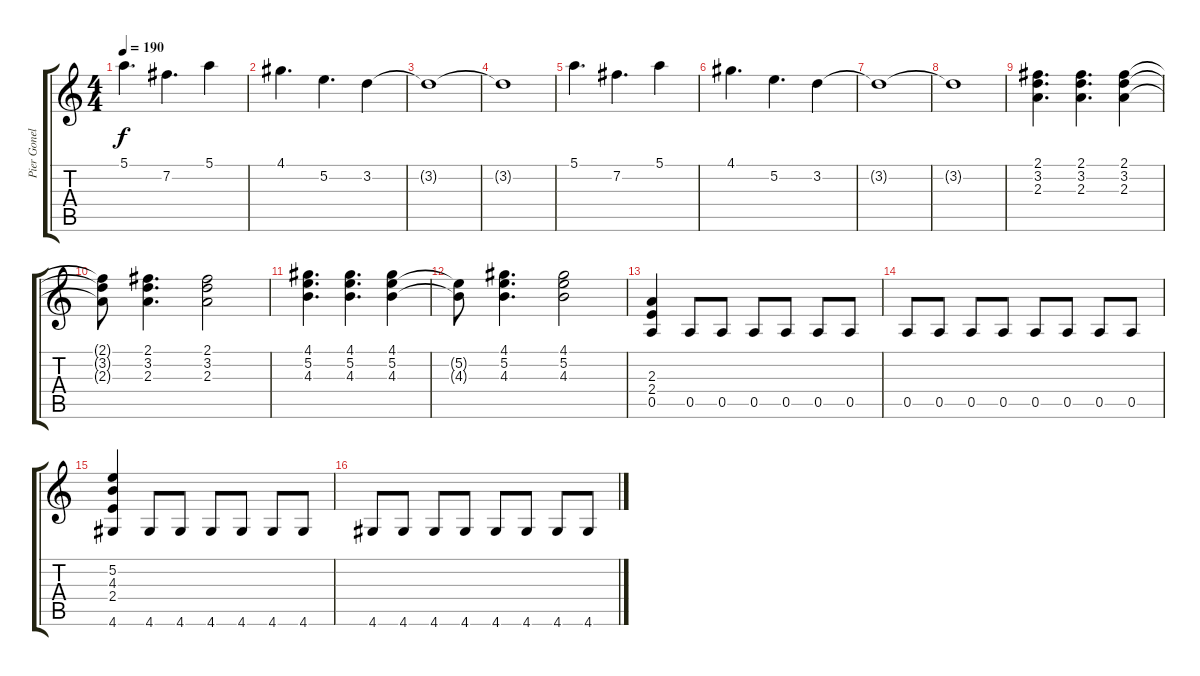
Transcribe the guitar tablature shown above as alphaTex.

\track ("Pier Gonella guitar 2" "Pier Gonel") {instrument distortionguitar}
\staff {score tabs}
\tuning (E4 B3 G3 D3 A2 E2) {hide}
\ts (4 4)
\tempo 190
\clef g2
\ks c
5.1.4{d dy f} 7.2.4{d} 5.1.4 |
4.1.4{d} 5.2.4{d} 3.2.4 |
3.2{t}.1 |
3.2{t}.1 |
5.1.4{d} 7.2.4{d} 5.1.4 |
4.1.4{d} 5.2.4{d} 3.2.4 |
3.2{t}.1 |
3.2{t}.1 |
(2.1 3.2 2.3).4{d} (2.1 3.2 2.3).4{d} (2.1 3.2 2.3).4 |
(2.1{t} 3.2{t} 2.3{t}).8 (2.1 3.2 2.3).4{d} (2.1 3.2 2.3).2 |
(4.1 5.2 4.3).4{d} (4.1 5.2 4.3).4{d} (4.1 5.2 4.3).4 |
(5.2{t} 4.3{t}).8 (4.1 5.2 4.3).4{d} (4.1 5.2 4.3).2 |
(2.3 2.4 0.5).4 0.5.8 0.5.8 0.5.8 0.5.8 0.5.8 0.5.8 |
0.5.8 0.5.8 0.5.8 0.5.8 0.5.8 0.5.8 0.5.8 0.5.8 |
(5.2 4.3 2.4 4.6).4 4.6.8 4.6.8 4.6.8 4.6.8 4.6.8 4.6.8 |
4.6.8 4.6.8 4.6.8 4.6.8 4.6.8 4.6.8 4.6.8 4.6.8
